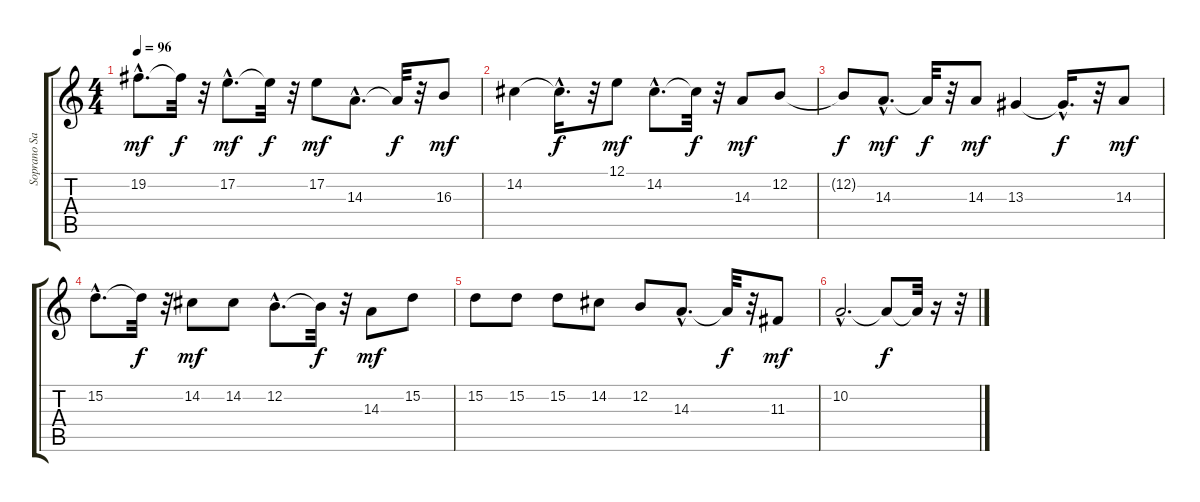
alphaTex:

\track ("Soprano Saxophone" "Soprano Sa") {instrument sopranosax}
\staff {score tabs}
\tuning (E4 B3 G3 D3 A2 E2) {hide}
\ts (4 4)
\tempo 96
\clef g2
\ks c
19.2{hac}.8{d dy mf} 19.2{t}.32{dy f} r.32 17.2{hac}.8{d dy mf} 17.2{t}.32{dy f} r.32 17.2.8{dy mf} 14.3{hac}.8{d} 14.3{t}.32{dy f} r.32 16.3.8{dy mf} |
14.2.4 14.2{hac t}.16{d dy f} r.32 12.1.8{dy mf} 14.2{hac}.8{d} 14.2{t}.32{dy f} r.32 14.3.8{dy mf} 12.2.8 |
12.2{t}.8{dy f} 14.3{hac}.8{d dy mf} 14.3{t}.32{dy f} r.32 14.3.8{dy mf} 13.3.4 13.3{hac t}.16{d dy f} r.32 14.3.8{dy mf} |
15.2{hac}.8{d} 15.2{t}.32{dy f} r.32 14.2.8{dy mf} 14.2.8 12.2{hac}.8{d} 12.2{t}.32{dy f} r.32 14.3.8{dy mf} 15.2.8 |
15.2.8 15.2.8 15.2.8 14.2.8 12.2.8 14.3{hac}.8{d} 14.3{t}.32{dy f} r.32 11.3.8{dy mf} |
10.2{hac}.2{d} 10.2{t}.8{dy f} 10.2{t}.32 r.16 r.32
